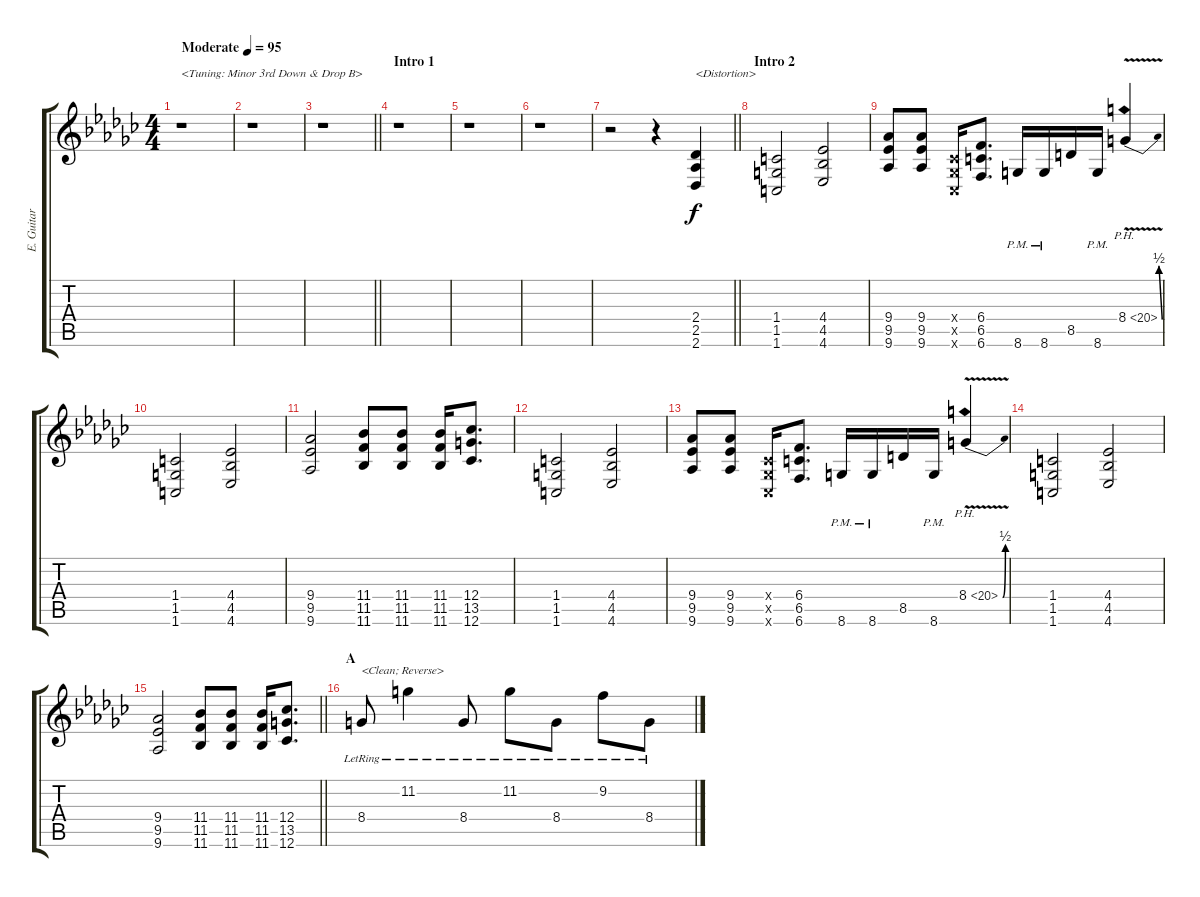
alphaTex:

\track ("E. Guitar II" "E. Guitar ") {instrument overdrivenguitar}
\staff {score tabs}
\tuning (Db4 Ab3 E3 B2 Gb2 B1) {hide}
\ts (4 4)
\tempo (95 "Moderate")
\clef g2
\ks gb
r.1{txt "<Tuning: Minor 3rd Down & Drop B>" dy f instrument overdrivenguitar} |
r.1 |
\barLineRight lightlight
r.1 |
\section ("" "Intro 1")
r.1 |
r.1 |
r.1 |
\barLineRight lightlight
r.2 r.4 (2.4 2.5 2.6).4{txt "<Distortion>"} |
\section ("" "Intro 2")
(1.4 1.5 1.6).2 (4.4 4.5 4.6).2 |
(9.4 9.5 9.6).8 (9.4 9.5 9.6).8 (0.4{x} 0.5{x} 0.6{x}).16 (6.4 6.5 6.6).8{d} 8.6{pm}.16 8.6{pm}.16 8.5.16 8.6{pm}.16 8.4{be (bend 0 0 60 2) ph 12 v}.4 |
(1.4 1.5 1.6).2 (4.4 4.5 4.6).2 |
(9.4 9.5 9.6).2 (11.4 11.5 11.6).8 (11.4 11.5 11.6).8 (11.4 11.5 11.6).16 (12.4 13.5 12.6).8{d} |
(1.4 1.5 1.6).2 (4.4 4.5 4.6).2 |
(9.4 9.5 9.6).8 (9.4 9.5 9.6).8 (0.4{x} 0.5{x} 0.6{x}).16 (6.4 6.5 6.6).8{d} 8.6{pm}.16 8.6{pm}.16 8.5.16 8.6{pm}.16 8.4{be (bend 0 0 60 2) ph 12 v}.4 |
(1.4 1.5 1.6).2 (4.4 4.5 4.6).2 |
\barLineRight lightlight
(9.4 9.5 9.6).2 (11.4 11.5 11.6).8 (11.4 11.5 11.6).8 (11.4 11.5 11.6).16 (12.4 13.5 12.6).8{d} |
\section ("" "A")
8.4{lr}.8{txt "<Clean; Reverse>" instrument electricguitarclean} 11.2{lr}.4 8.4{lr}.8 11.2{lr}.8 8.4{lr}.8 9.2{lr}.8 8.4{lr}.8
